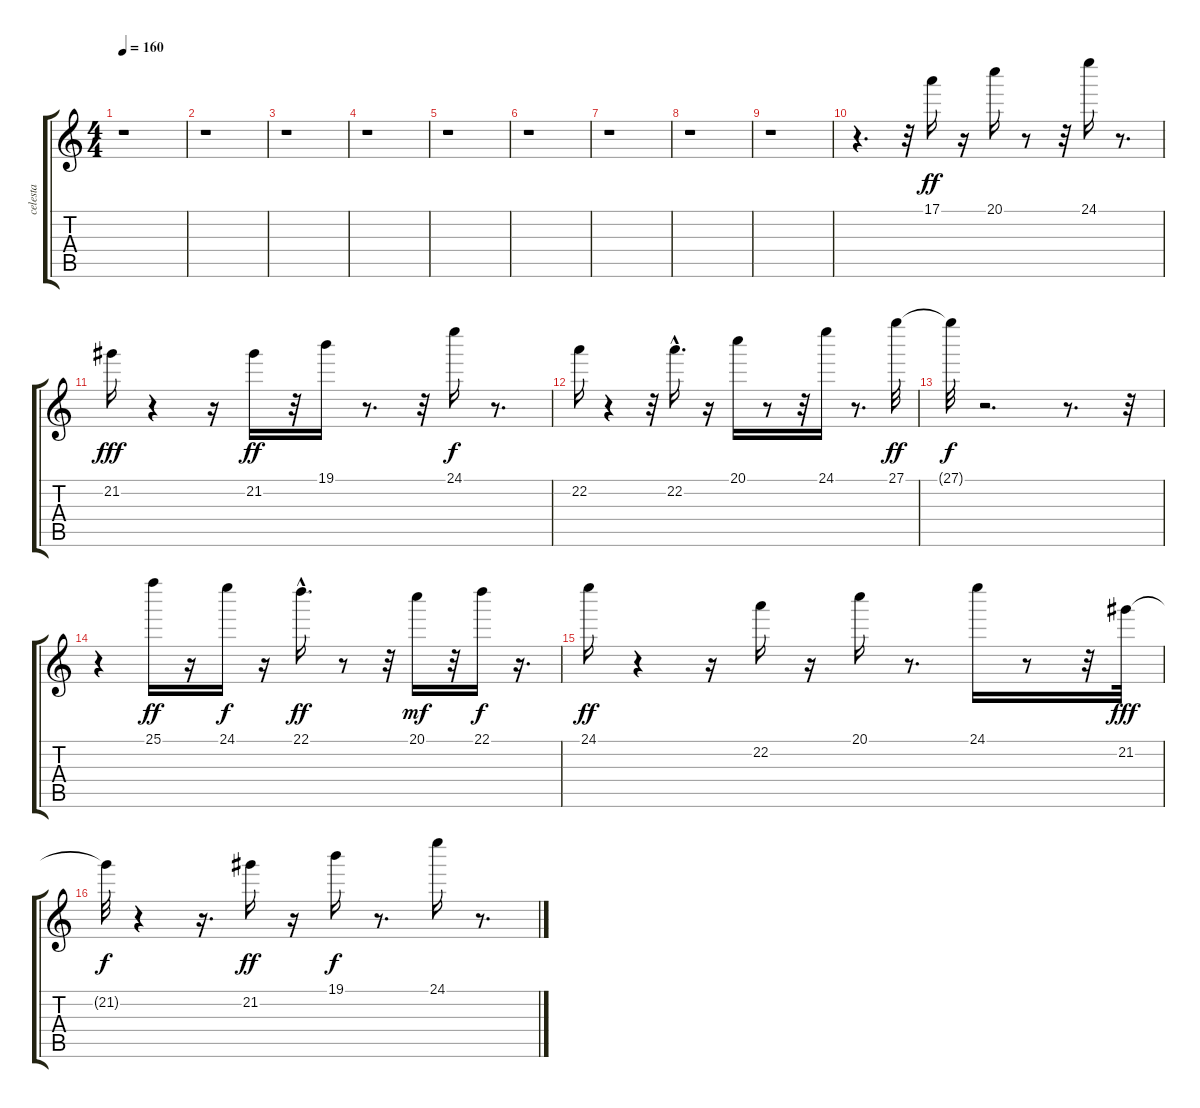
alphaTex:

\track ("celesta" "celesta") {instrument acousticguitarnylon}
\staff {score tabs}
\tuning (E4 B3 G3 D3 A2 E2) {hide}
\ts (4 4)
\tempo 160
\clef g2
\ks c
r.1{dy fff} |
r.1 |
r.1 |
r.1 |
r.1 |
r.1 |
r.1 |
r.1 |
r.1 |
r.4{d} r.32 17.1.16{dy ff} r.16 20.1.16 r.8 r.32 24.1.16 r.8{d} |
21.2.16{dy fff} r.4 r.16 21.2.16{dy ff} r.32 19.1.16 r.8{d} r.32 24.1.16{dy f} r.8{d} |
22.2.16 r.4 r.32 22.2{hac}.16{d} r.16 20.1.16 r.8 r.32 24.1.16 r.8{d} 27.1.32{dy ff} |
27.1{t}.32{dy f} r.2{d} r.8{d} r.32 |
r.4 25.1.16{dy ff} r.16 24.1.16{dy f} r.16 22.1{hac}.16{d dy ff} r.8 r.32 20.1.16{dy mf} r.32 22.1.16{dy f} r.16{d} |
24.1.16{dy ff} r.4 r.16 22.2.16 r.16 20.1.16 r.8{d} 24.1.16 r.8 r.32 21.2.32{dy fff} |
21.2{t}.32{dy f} r.4 r.16{d} 21.2.16{dy ff} r.16 19.1.16{dy f} r.8{d} 24.1.16 r.8{d}
